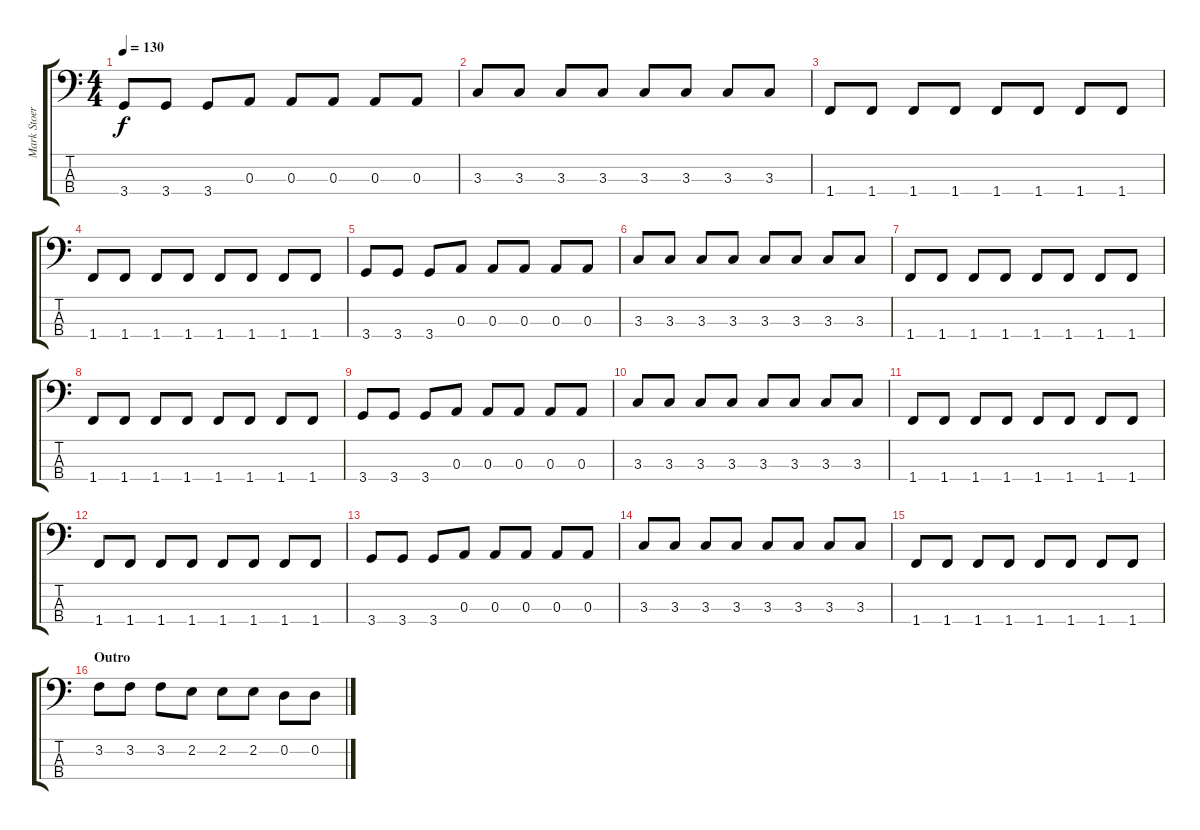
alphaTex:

\track ("Mark Stoermer" "Mark Stoer") {instrument electricbasspick}
\staff {score tabs}
\tuning (G2 D2 A1 E1) {hide}
\ts (4 4)
\tempo 130
\clef f4
\ks c
3.4.8{dy f} 3.4.8 3.4.8 0.3.8 0.3.8 0.3.8 0.3.8 0.3.8 |
3.3.8 3.3.8 3.3.8 3.3.8 3.3.8 3.3.8 3.3.8 3.3.8 |
1.4.8 1.4.8 1.4.8 1.4.8 1.4.8 1.4.8 1.4.8 1.4.8 |
1.4.8 1.4.8 1.4.8 1.4.8 1.4.8 1.4.8 1.4.8 1.4.8 |
3.4.8 3.4.8 3.4.8 0.3.8 0.3.8 0.3.8 0.3.8 0.3.8 |
3.3.8 3.3.8 3.3.8 3.3.8 3.3.8 3.3.8 3.3.8 3.3.8 |
1.4.8 1.4.8 1.4.8 1.4.8 1.4.8 1.4.8 1.4.8 1.4.8 |
1.4.8 1.4.8 1.4.8 1.4.8 1.4.8 1.4.8 1.4.8 1.4.8 |
3.4.8 3.4.8 3.4.8 0.3.8 0.3.8 0.3.8 0.3.8 0.3.8 |
3.3.8 3.3.8 3.3.8 3.3.8 3.3.8 3.3.8 3.3.8 3.3.8 |
1.4.8 1.4.8 1.4.8 1.4.8 1.4.8 1.4.8 1.4.8 1.4.8 |
1.4.8 1.4.8 1.4.8 1.4.8 1.4.8 1.4.8 1.4.8 1.4.8 |
3.4.8 3.4.8 3.4.8 0.3.8 0.3.8 0.3.8 0.3.8 0.3.8 |
3.3.8 3.3.8 3.3.8 3.3.8 3.3.8 3.3.8 3.3.8 3.3.8 |
1.4.8 1.4.8 1.4.8 1.4.8 1.4.8 1.4.8 1.4.8 1.4.8 |
\section ("" "Outro")
3.2.8 3.2.8 3.2.8 2.2.8 2.2.8 2.2.8 0.2.8 0.2.8
